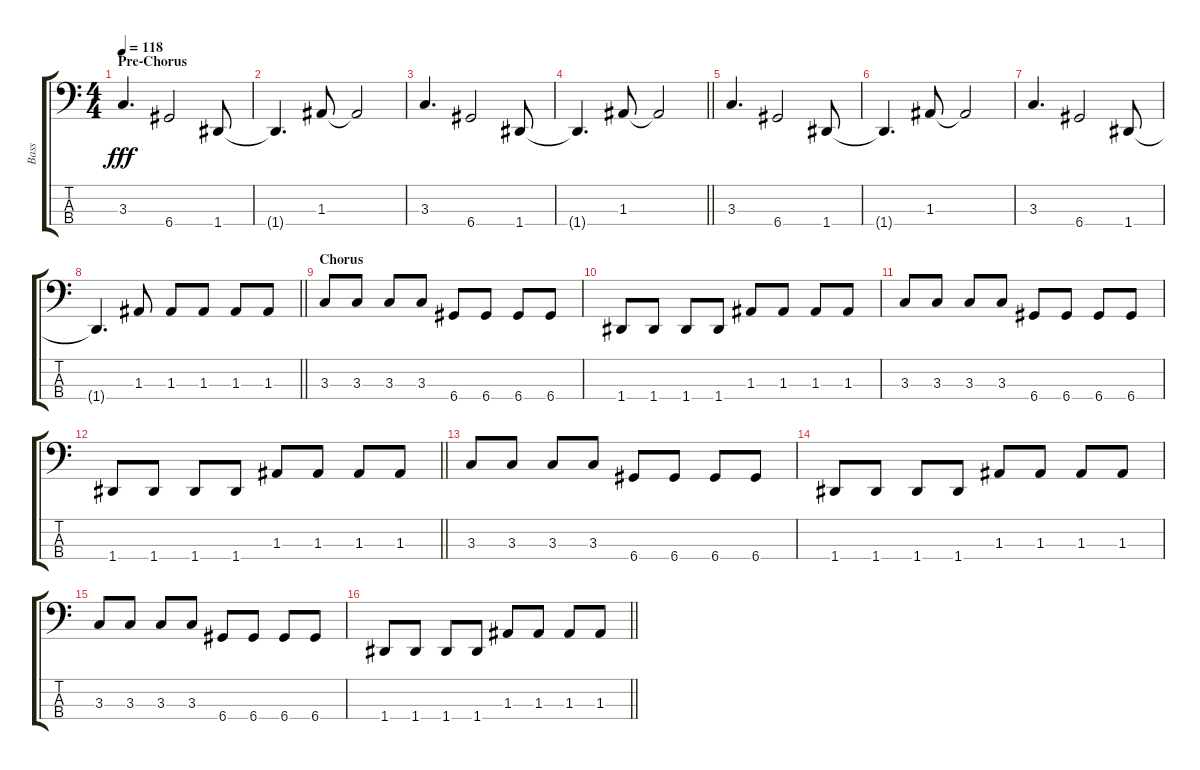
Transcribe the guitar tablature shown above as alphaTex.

\track ("Bass" "Bass") {instrument electricbasspick}
\staff {score tabs}
\tuning (G2 D2 A1 D1) {hide}
\ts (4 4)
\section ("" "Pre-Chorus")
\tempo 118
\clef f4
\ks c
3.3.4{d dy fff} 6.4.2 1.4.8 |
1.4{t}.4{d} 1.3.8 1.3{t}.2 |
3.3.4{d} 6.4.2 1.4.8 |
\barLineRight lightlight
1.4{t}.4{d} 1.3.8 1.3{t}.2 |
3.3.4{d} 6.4.2 1.4.8 |
1.4{t}.4{d} 1.3.8 1.3{t}.2 |
3.3.4{d} 6.4.2 1.4.8 |
\barLineRight lightlight
1.4{t}.4{d} 1.3.8 1.3.8 1.3.8 1.3.8 1.3.8 |
\section ("" "Chorus")
3.3.8 3.3.8 3.3.8 3.3.8 6.4.8 6.4.8 6.4.8 6.4.8 |
1.4.8 1.4.8 1.4.8 1.4.8 1.3.8 1.3.8 1.3.8 1.3.8 |
3.3.8 3.3.8 3.3.8 3.3.8 6.4.8 6.4.8 6.4.8 6.4.8 |
\barLineRight lightlight
1.4.8 1.4.8 1.4.8 1.4.8 1.3.8 1.3.8 1.3.8 1.3.8 |
3.3.8 3.3.8 3.3.8 3.3.8 6.4.8 6.4.8 6.4.8 6.4.8 |
1.4.8 1.4.8 1.4.8 1.4.8 1.3.8 1.3.8 1.3.8 1.3.8 |
3.3.8 3.3.8 3.3.8 3.3.8 6.4.8 6.4.8 6.4.8 6.4.8 |
\barLineRight lightlight
1.4.8 1.4.8 1.4.8 1.4.8 1.3.8 1.3.8 1.3.8 1.3.8
